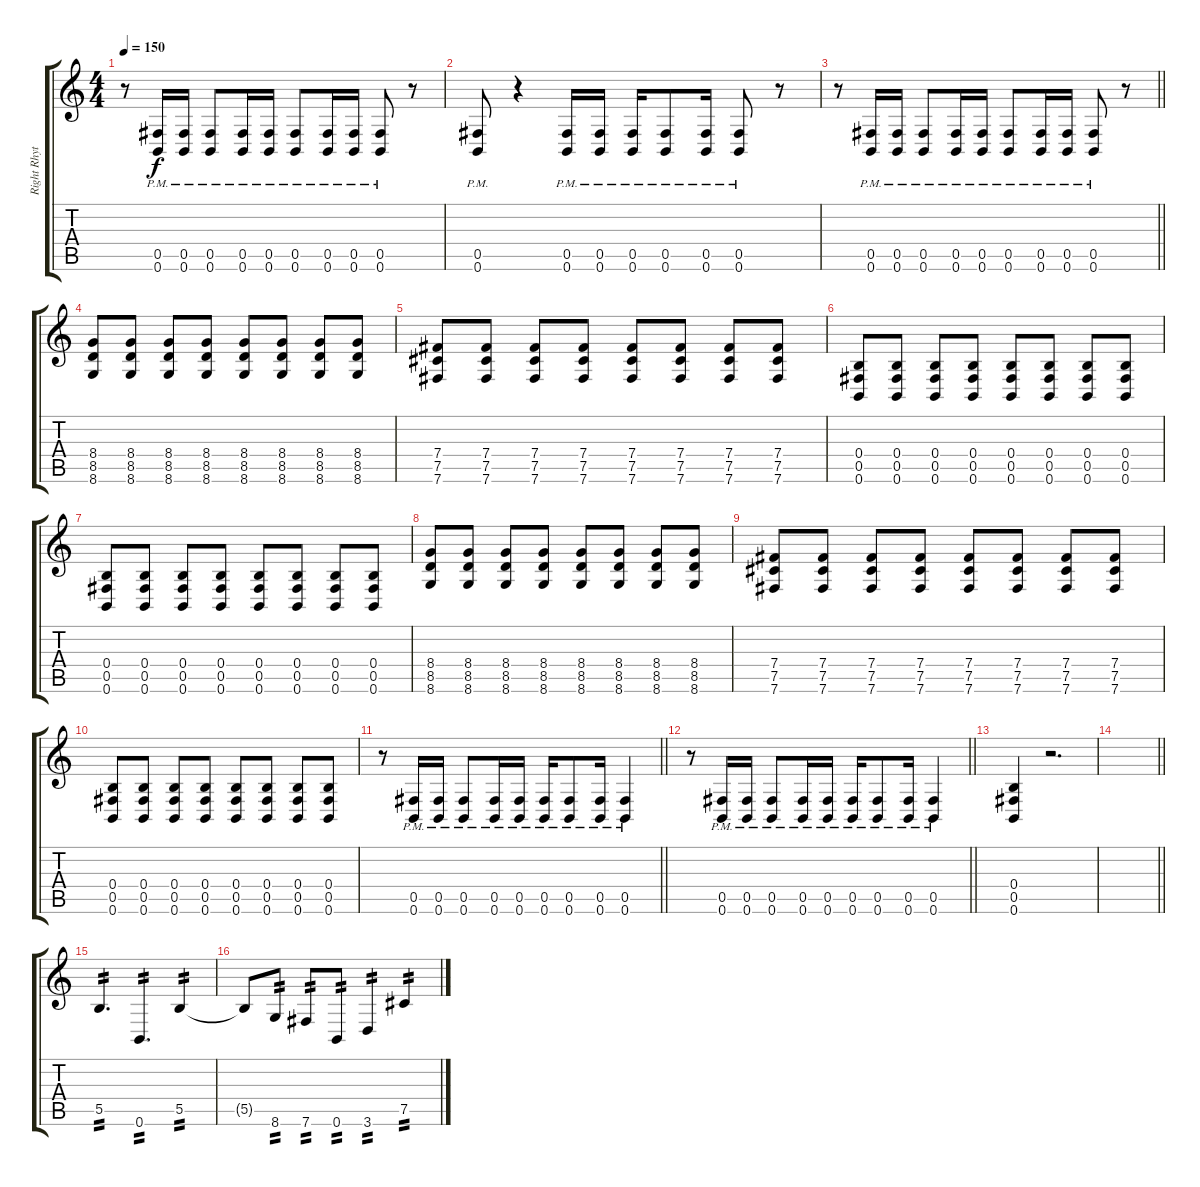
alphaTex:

\track ("Right Rhythm" "Right Rhyt") {instrument distortionguitar}
\staff {score tabs}
\tuning (Db4 Ab3 E3 B2 Gb2 B1) {hide}
\ts (4 4)
\tempo 150
\clef g2
\ks c
r.8{dy f} (0.5{pm} 0.6{pm}).16 (0.5{pm} 0.6{pm}).16 (0.5{pm} 0.6{pm}).8 (0.5{pm} 0.6{pm}).16 (0.5{pm} 0.6{pm}).16 (0.5{pm} 0.6{pm}).8 (0.5{pm} 0.6{pm}).16 (0.5{pm} 0.6{pm}).16 (0.5{pm} 0.6{pm}).8 r.8 |
(0.5{pm} 0.6{pm}).8 r.4 (0.5{pm} 0.6{pm}).16 (0.5{pm} 0.6{pm}).16 (0.5{pm} 0.6{pm}).16 (0.5{pm} 0.6{pm}).8 (0.5{pm} 0.6{pm}).16 (0.5{pm} 0.6{pm}).8 r.8 |
\barLineRight lightlight
r.8 (0.5{pm} 0.6{pm}).16 (0.5{pm} 0.6{pm}).16 (0.5{pm} 0.6{pm}).8 (0.5{pm} 0.6{pm}).16 (0.5{pm} 0.6{pm}).16 (0.5{pm} 0.6{pm}).8 (0.5{pm} 0.6{pm}).16 (0.5{pm} 0.6{pm}).16 (0.5{pm} 0.6{pm}).8 r.8 |
\section ("" "")
(8.4 8.5 8.6).8 (8.4 8.5 8.6).8 (8.4 8.5 8.6).8 (8.4 8.5 8.6).8 (8.4 8.5 8.6).8 (8.4 8.5 8.6).8 (8.4 8.5 8.6).8 (8.4 8.5 8.6).8 |
(7.4 7.5 7.6).8 (7.4 7.5 7.6).8 (7.4 7.5 7.6).8 (7.4 7.5 7.6).8 (7.4 7.5 7.6).8 (7.4 7.5 7.6).8 (7.4 7.5 7.6).8 (7.4 7.5 7.6).8 |
(0.4 0.5 0.6).8 (0.4 0.5 0.6).8 (0.4 0.5 0.6).8 (0.4 0.5 0.6).8 (0.4 0.5 0.6).8 (0.4 0.5 0.6).8 (0.4 0.5 0.6).8 (0.4 0.5 0.6).8 |
(0.4 0.5 0.6).8 (0.4 0.5 0.6).8 (0.4 0.5 0.6).8 (0.4 0.5 0.6).8 (0.4 0.5 0.6).8 (0.4 0.5 0.6).8 (0.4 0.5 0.6).8 (0.4 0.5 0.6).8 |
(8.4 8.5 8.6).8 (8.4 8.5 8.6).8 (8.4 8.5 8.6).8 (8.4 8.5 8.6).8 (8.4 8.5 8.6).8 (8.4 8.5 8.6).8 (8.4 8.5 8.6).8 (8.4 8.5 8.6).8 |
(7.4 7.5 7.6).8 (7.4 7.5 7.6).8 (7.4 7.5 7.6).8 (7.4 7.5 7.6).8 (7.4 7.5 7.6).8 (7.4 7.5 7.6).8 (7.4 7.5 7.6).8 (7.4 7.5 7.6).8 |
(0.4 0.5 0.6).8 (0.4 0.5 0.6).8 (0.4 0.5 0.6).8 (0.4 0.5 0.6).8 (0.4 0.5 0.6).8 (0.4 0.5 0.6).8 (0.4 0.5 0.6).8 (0.4 0.5 0.6).8 |
\barLineRight lightlight
r.8 (0.5{pm} 0.6{pm}).16 (0.5{pm} 0.6{pm}).16 (0.5{pm} 0.6{pm}).8 (0.5{pm} 0.6{pm}).16 (0.5{pm} 0.6{pm}).16 (0.5{pm} 0.6{pm}).16 (0.5{pm} 0.6{pm}).8 (0.5{pm} 0.6{pm}).16 (0.5{pm} 0.6{pm}).4 |
\section ("" "")
\barLineRight lightlight
r.8 (0.5{pm} 0.6{pm}).16 (0.5{pm} 0.6{pm}).16 (0.5{pm} 0.6{pm}).8 (0.5{pm} 0.6{pm}).16 (0.5{pm} 0.6{pm}).16 (0.5{pm} 0.6{pm}).16 (0.5{pm} 0.6{pm}).8 (0.5{pm} 0.6{pm}).16 (0.5{pm} 0.6{pm}).4 |
\section ("" "")
(0.4 0.5 0.6).4 r.2{d} |
\barLineRight lightlight
|
\section ("" "")
5.5.4{d tp 2} 0.6.4{d tp 2} 5.5.4{tp 2} |
5.5{t}.8 8.6.8{tp 2} 7.6.8{tp 2} 0.6.8{tp 2} 3.6.4{tp 2} 7.5.4{tp 2}
